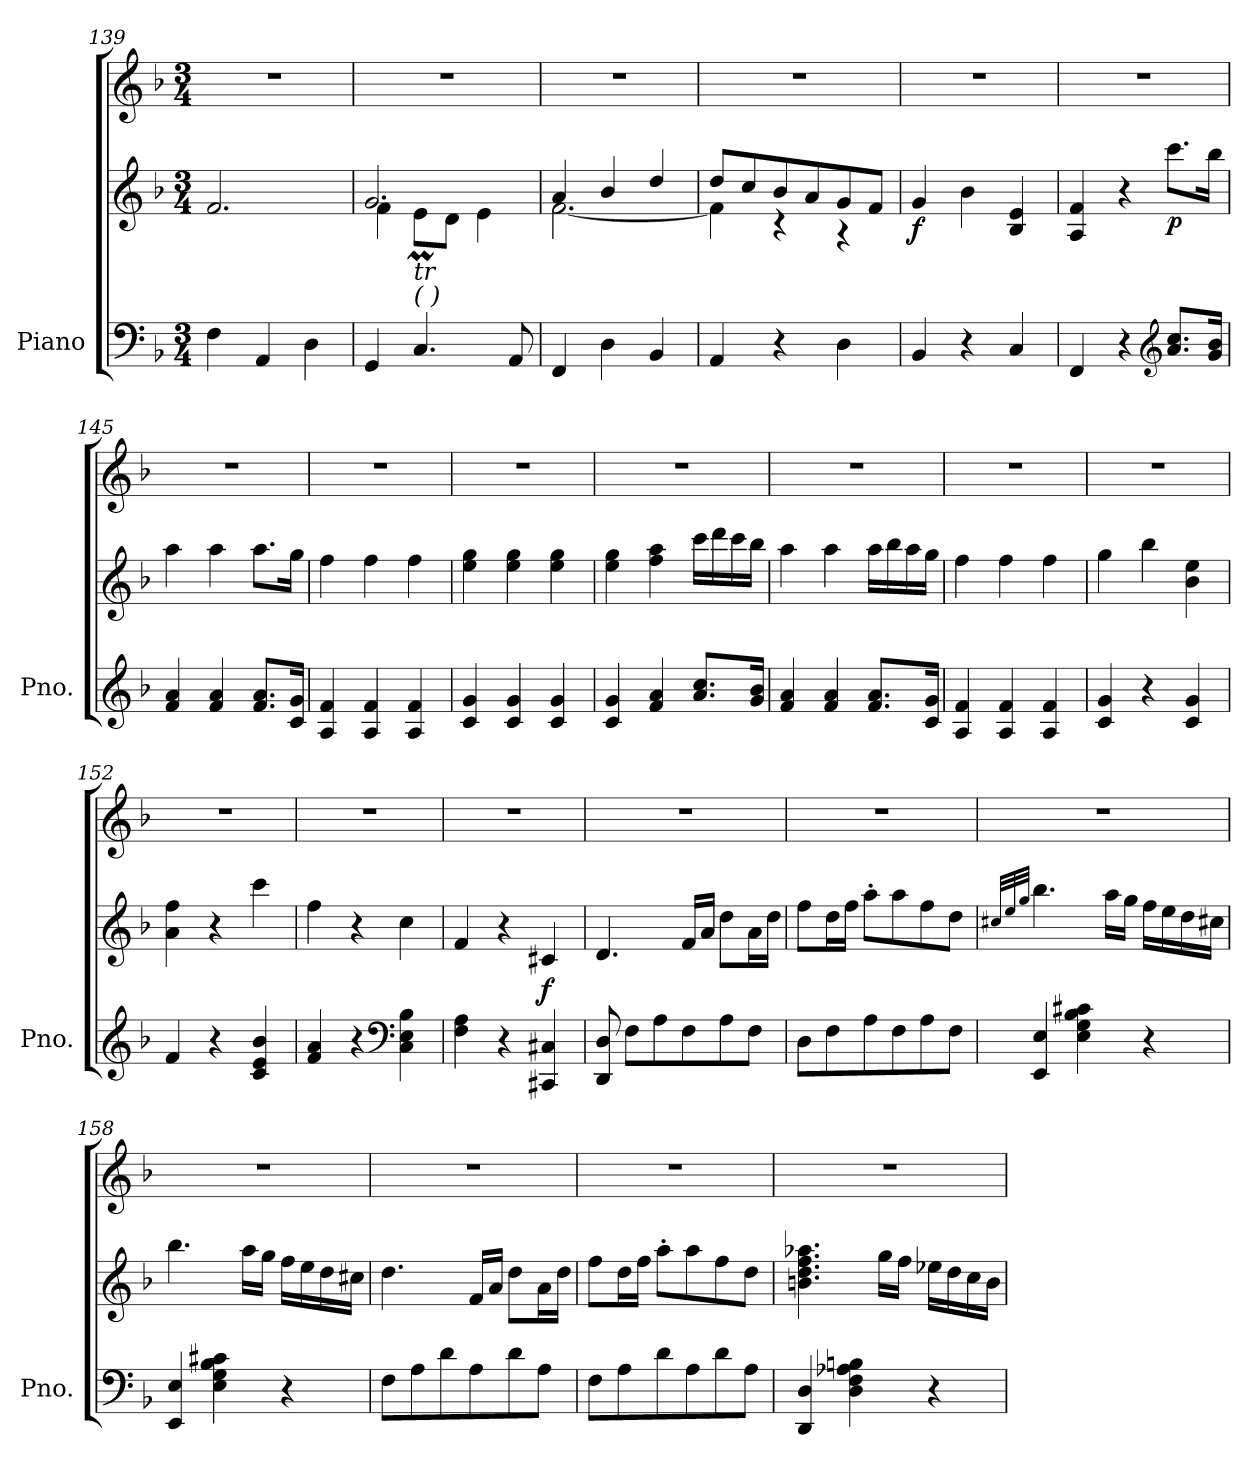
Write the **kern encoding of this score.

**kern	**kern	**kern	**dynam
*part1	*part1	*part1	*part1
*staff3	*staff2	*staff1	*staff1/2/3
*I"Piano	*	*	*
*I'Pno.	*	*	*
*clefF4	*clefG2	*clefG2	*
*k[b-]	*k[b-]	*k[b-]	*
*M3/4	*M3/4	*M3/4	*
=139	=139	=139	=139
4F\	2.f/	2.r	.
4AA/	.	.	.
4D\	.	.	.
=140	=140	=140	=140
*	*^	*	*
4GG/	2.g/	4f\	2.r	.
!	!	!LO:TX:b:i:t=tr	!	!
!	!	!LO:TX:b:i:t=(   )	!	!
4.C/	.	8em<\L	.	.
.	.	8d\J	.	.
.	.	4e\	.	.
8AA/	.	.	.	.
=141	=141	=141	=141	=141
4FF/	4a/	[2.f\	2.r	.
4D\	4b-/	.	.	.
4BB-/	4dd/	.	.	.
=142	=142	=142	=142	=142
4AA/	8dd/L	4f\]	2.r	.
.	8cc/	.	.	.
4r	8b-/	4r	.	.
.	8a/	.	.	.
4D\	8g/	4r	.	.
.	8f/J	.	.	.
*	*v	*v	*	*
=143	=143	=143	=143
!	!	!	!LO:DY:b=2
4BB-/	4g/	2.r	f
4r	4b-\	.	.
4C/	4B-/ 4e/	.	.
=144	=144	=144	=144
4FF/	4A/ 4f/	2.r	.
4r	4r	.	.
*clefG2	*	*	*
!	!	!	!LO:DY:b=2
8.a/ 8.cc/L	8.ccc\L	.	p
16g/ 16b-/Jk	16bb-\Jk	.	.
!!LO:PB:g=z
=145	=145	=145	=145
4f/ 4a/	4aa\	2.r	.
4f/ 4a/	4aa\	.	.
8.f/ 8.a/L	8.aa\L	.	.
16c/ 16g/Jk	16gg\Jk	.	.
=146	=146	=146	=146
4A/ 4f/	4ff\	2.r	.
4A/ 4f/	4ff\	.	.
4A/ 4f/	4ff\	.	.
=147	=147	=147	=147
4c/ 4g/	4ee\ 4gg\	2.r	.
4c/ 4g/	4ee\ 4gg\	.	.
4c/ 4g/	4ee\ 4gg\	.	.
=148	=148	=148	=148
4c/ 4g/	4ee\ 4gg\	2.r	.
4f/ 4a/	4ff\ 4aa\	.	.
8.a/ 8.cc/L	16ccc\LL	.	.
.	16ddd\	.	.
.	16ccc\	.	.
16g/ 16b-/Jk	16bb-\JJ	.	.
=149	=149	=149	=149
4f/ 4a/	4aa\	2.r	.
4f/ 4a/	4aa\	.	.
8.f/ 8.a/L	16aa\LL	.	.
.	16bb-\	.	.
.	16aa\	.	.
16c/ 16g/Jk	16gg\JJ	.	.
=150	=150	=150	=150
4A/ 4f/	4ff\	2.r	.
4A/ 4f/	4ff\	.	.
4A/ 4f/	4ff\	.	.
=151	=151	=151	=151
4c/ 4g/	4gg\	2.r	.
4r	4bb-\	.	.
4c/ 4g/	4b-\ 4ee\	.	.
=152	=152	=152	=152
4f/	4a\ 4ff\	2.r	.
4r	4r	.	.
4c/ 4e/ 4b-/	4ccc\	.	.
=153	=153	=153	=153
4f/ 4a/	4ff\	2.r	.
4r	4r	.	.
*clefF4	*	*	*
4C\ 4E\ 4B-\	4cc\	.	.
!!LO:LB:g=z
=154	=154	=154	=154
4F\ 4A\	4f/	2.r	.
4r	4r	.	.
!	!	!	!LO:DY:b=2
4CC#X/ 4C#X/	4c#X/	.	f
=155	=155	=155	=155
8DD/ 8D/	4.d/	2.r	.
8F\L	.	.	.
8A\	.	.	.
8F\	16f/LL	.	.
.	16a/JJ	.	.
8A\	8dd\L	.	.
8F\J	16a\L	.	.
.	16dd\JJ	.	.
=156	=156	=156	=156
8D\L	8ff\L	2.r	.
8F\	16dd\L	.	.
.	16ff\JJ	.	.
8A\	8aa'\L	.	.
8F\	8aa\	.	.
8A\	8ff\	.	.
8F\J	8dd\J	.	.
=157	=157	=157	=157
.	32qcc#X/LLL	.	.
.	32qee/	.	.
.	32qgg/JJJ	.	.
4EE/ 4E/	4.bb-\	2.r	.
4E\ 4G\ 4B-\ 4c#X\	.	.	.
.	16aa\LL	.	.
.	16gg\JJ	.	.
4r	16ff\LL	.	.
.	16ee\	.	.
.	16dd\	.	.
.	16cc#\JJ	.	.
=158	=158	=158	=158
4EE/ 4E/	4.bb-\	2.r	.
4E\ 4G\ 4B-\ 4c#X\	.	.	.
.	16aa\LL	.	.
.	16gg\JJ	.	.
4r	16ff\LL	.	.
.	16ee\	.	.
.	16dd\	.	.
.	16cc#X\JJ	.	.
=159	=159	=159	=159
8F\L	4.dd\	2.r	.
8A\	.	.	.
8d\	.	.	.
8A\	16f/LL	.	.
.	16a/JJ	.	.
8d\	8dd\L	.	.
8A\J	16a\L	.	.
.	16dd\JJ	.	.
!!LO:LB:g=z
=160	=160	=160	=160
8F\L	8ff\L	2.r	.
8A\	16dd\L	.	.
.	16ff\JJ	.	.
8d\	8aa'\L	.	.
8A\	8aa\	.	.
8d\	8ff\	.	.
8A\J	8dd\J	.	.
=161	=161	=161	=161
4DD/ 4D/	4.bn\ 4.dd\ 4.ff\ 4.aa-X\	2.r	.
4D\ 4F\ 4A-X\ 4Bn\	.	.	.
.	16gg\LL	.	.
.	16ff\JJ	.	.
4r	16ee-X\LL	.	.
.	16dd\	.	.
.	16cc\	.	.
.	16b\JJ	.	.
=	=	=	=
*-	*-	*-	*-
